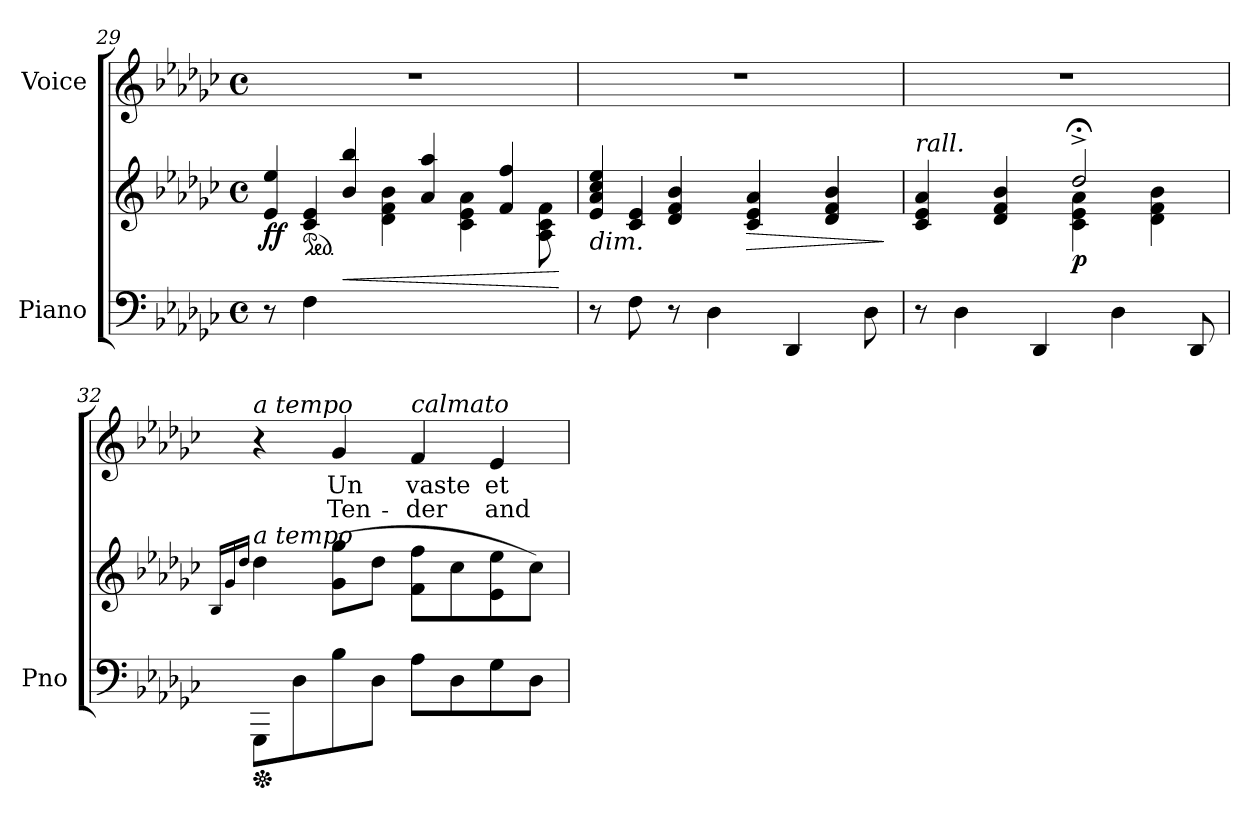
**kern	**kern	**dynam	**kern	**text	**text
*part2	*part2	*part2	*part1	*part1	*part1
*staff3	*staff2	*staff2/3	*staff1	*staff1	*staff1
*I"Piano	*	*	*I"Voice	*	*
*I'Pno	*	*	*	*	*
*clefF4	*clefG2	*	*clefG2	*	*
*k[b-e-a-d-g-c-]	*k[b-e-a-d-g-c-]	*	*k[b-e-a-d-g-c-]	*	*
*M4/4	*M4/4	*	*M4/4	*	*
*met(c)	*met(c)	*	*met(c)	*	*
=29	=29	=29	=29	=29	=29
*^	*^	*	*	*	*
!	!	!	!	!LO:DY:b	!	!	!
8r	8ryy	4e-/ 4ee-/	8ryy	ff	1r	.	.
*	*	*ped	*	*	*	*	*
2ryy	4F\	.	4c-/ 4e-/	.	.	.	.
!	!	!	!	!LO:HP:b	!	!	!
.	.	4b-/ 4bb-/	.	<	.	.	.
.	2ryy	.	4d-\ 4f\ 4b-\	.	.	.	.
.	.	4a-/ 4aa-/	.	.	.	.	.
8ryy	.	.	4c-\ 4e-\ 4a-\	.	.	.	.
4ryy	.	4f/ 4ff/	.	.	.	.	.
.	8ryy	.	8A-\ 8c-\ 8f\	.	.	.	.
*v	*v	*	*	*	*	*	*
*	*v	*v	*	*	*	*
.	.	[	.	.	.
=30	=30	=30	=30	=30	=30
*^	*^	*	*	*	*
!	!	!LO:TX:b:i:t=dim.	!	!	!	!	!
8r	8ryy	4e-/ 4a-/ 4cc-/ 4ee-/	8ryy	.	1r	.	.
4ryy	8F\	.	4c-/ 4e-/	.	.	.	.
.	8r	4d-/ 4f/ 4b-/	.	.	.	.	.
4D-\	2ryy	.	2ryy	.	.	.	.
!	!	!	!	!LO:HP:b	!	!	!
.	.	4c-/ 4e-/ 4a-/	.	>	.	.	.
4DD-/	.	.	.	.	.	.	.
.	.	4d-/ 4f/ 4b-/	.	.	.	.	.
8D-\	8ryy	.	8ryy	.	.	.	.
*v	*v	*	*	*	*	*	*
*	*v	*v	*	*	*	*
.	.	]	.	.	.
=31	=31	=31	=31	=31	=31
*	*^	*	*	*	*
!	!LO:TX:i:t=rall.	!	!	!	!	!
8r	4c-/ 4e-/ 4a-/	2ryy	.	1r	.	.
4D-\	.	.	.	.	.	.
.	4d-/ 4f/ 4b-/	.	.	.	.	.
4DD-/	.	.	.	.	.	.
!	!	!	!LO:DY:b	!	!	!
.	2dd-;<^/	4c-\ 4e-\ 4a-\	p	.	.	.
4D-\	.	.	.	.	.	.
.	.	4d-\ 4f\ 4b-\	.	.	.	.
8DD-/	.	.	.	.	.	.
*	*v	*v	*	*	*	*
=32	=32	=32	=32	=32	=32
.	16qB-/LL	.	.	.	.
.	16qg-/	.	.	.	.
.	16qdd-/JJ	.	.	.	.
*Xped	*	*	*	*	*
!	!	!	!LO:TX:i:t=a tempo	!	!
!	!LO:TX:i:t=a tempo	!	!	!	!
8GGG-\L	4dd-\	.	4r	.	.
8D-\	.	.	.	.	.
8B-\	(8g-\ 8gg-\L	.	4g-/	Un	Ten-
8D-\J	8dd-\J	.	.	.	.
!	!	!	!LO:TX:i:t=calmato	!	!
8A-\L	8f\ 8ff\L	.	4f/	vaste	-der
8D-\	8cc-\	.	.	.	.
8G-\	8e-\ 8ee-\	.	4e-/	et	and
8D-\J	8cc-\J)	.	.	.	.
=	=	=	=	=	=
*-	*-	*-	*-	*-	*-
